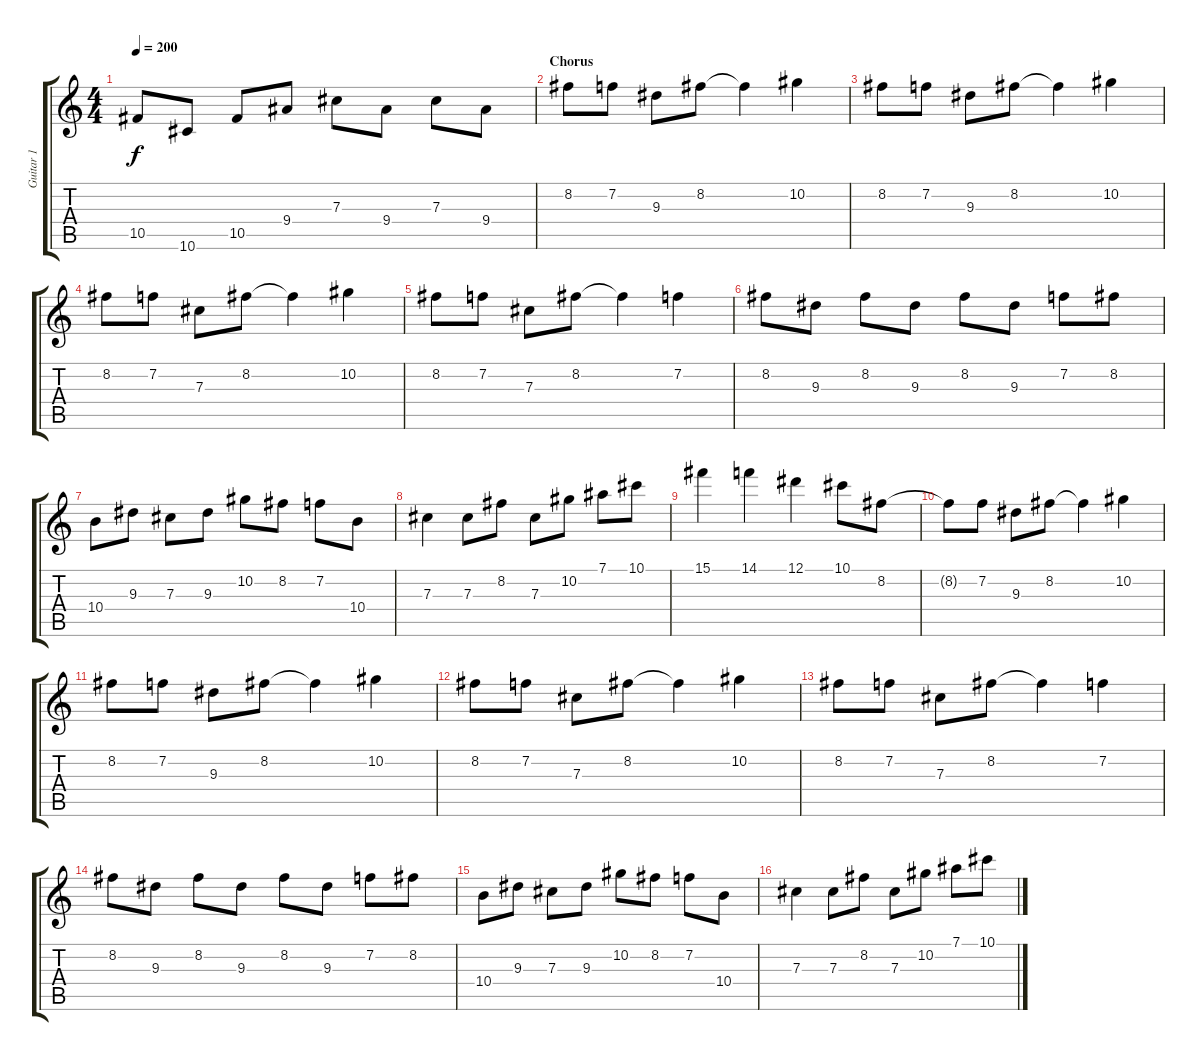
\track ("Guitar 1" "Guitar 1") {instrument distortionguitar}
\staff {score tabs}
\tuning (Eb4 Bb3 Gb3 Db3 Ab2 Eb2) {hide}
\ts (4 4)
\tempo 200
\clef g2
\ks c
10.5.8{dy f} 10.6.8 10.5.8 9.4.8 7.3.8 9.4.8 7.3.8 9.4.8 |
\section ("" "Chorus")
8.2.8 7.2.8 9.3.8 8.2.8 8.2{t}.4 10.2.4 |
8.2.8 7.2.8 9.3.8 8.2.8 8.2{t}.4 10.2.4 |
8.2.8 7.2.8 7.3.8 8.2.8 8.2{t}.4 10.2.4 |
8.2.8 7.2.8 7.3.8 8.2.8 8.2{t}.4 7.2.4 |
8.2.8 9.3.8 8.2.8 9.3.8 8.2.8 9.3.8 7.2.8 8.2.8 |
10.4.8 9.3.8 7.3.8 9.3.8 10.2.8 8.2.8 7.2.8 10.4.8 |
7.3.4 7.3.8 8.2.8 7.3.8 10.2.8 7.1.8 10.1.8 |
15.1.4 14.1.4 12.1.4 10.1.8 8.2.8 |
8.2{t}.8 7.2.8 9.3.8 8.2.8 8.2{t}.4 10.2.4 |
8.2.8 7.2.8 9.3.8 8.2.8 8.2{t}.4 10.2.4 |
8.2.8 7.2.8 7.3.8 8.2.8 8.2{t}.4 10.2.4 |
8.2.8 7.2.8 7.3.8 8.2.8 8.2{t}.4 7.2.4 |
8.2.8 9.3.8 8.2.8 9.3.8 8.2.8 9.3.8 7.2.8 8.2.8 |
10.4.8 9.3.8 7.3.8 9.3.8 10.2.8 8.2.8 7.2.8 10.4.8 |
7.3.4 7.3.8 8.2.8 7.3.8 10.2.8 7.1.8 10.1.8
